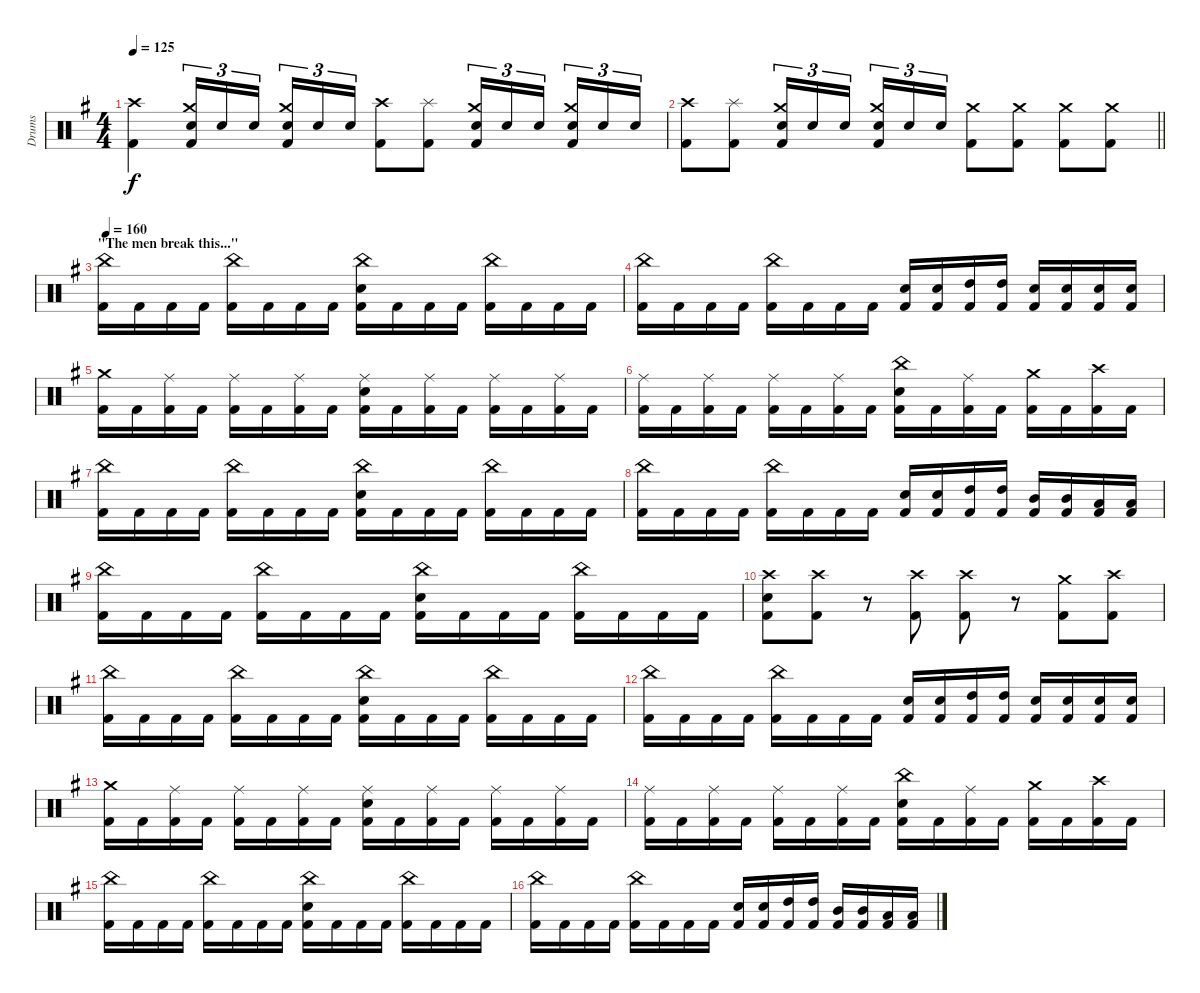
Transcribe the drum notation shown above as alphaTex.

\track ("Drums" "Drums") {instrument percussion}
\staff {score}
\articulation defaults
\ts (4 4)
\tempo 125
\clef neutral
\ks g
("Crash high (hit)" "Kick (hit) 2").4{dy f} ("Crash medium (hit)" "Snare (hit) 2" "Kick (hit) 2").16{tu (3 2)} "Snare (hit) 2".16{tu (3 2)} "Snare (hit) 2".16{tu (3 2)} ("Crash medium (hit)" "Snare (hit) 2" "Kick (hit) 2").16{tu (3 2)} "Snare (hit) 2".16{tu (3 2)} "Snare (hit) 2".16{tu (3 2)} ("Crash high (hit)" "Kick (hit) 2").8 ("Splash (hit)" "Kick (hit) 2").8 ("Crash medium (hit)" "Snare (hit) 2" "Kick (hit) 2").16{tu (3 2)} "Snare (hit) 2".16{tu (3 2)} "Snare (hit) 2".16{tu (3 2)} ("Crash medium (hit)" "Snare (hit) 2" "Kick (hit) 2").16{tu (3 2)} "Snare (hit) 2".16{tu (3 2)} "Snare (hit) 2".16{tu (3 2)} |
\barLineRight lightlight
("Crash high (hit)" "Kick (hit) 2").8 ("Splash (hit)" "Kick (hit) 2").8 ("Crash medium (hit)" "Snare (hit) 2" "Kick (hit) 2").16{tu (3 2)} "Snare (hit) 2".16{tu (3 2)} "Snare (hit) 2".16{tu (3 2)} ("Crash medium (hit)" "Snare (hit) 2" "Kick (hit) 2").16{tu (3 2)} "Snare (hit) 2".16{tu (3 2)} "Snare (hit) 2".16{tu (3 2)} ("Crash medium (hit)" "Kick (hit) 2").8 ("Crash medium (hit)" "Kick (hit) 2").8 ("Crash medium (hit)" "Kick (hit) 2").8 ("Crash medium (hit)" "Kick (hit) 2").8 |
\section ("" "\"The men break this...\"")
\tempo 160
("China (hit)" "Kick (hit) 2").16 "Kick (hit) 2".16 "Kick (hit) 2".16 "Kick (hit) 2".16 ("China (hit)" "Kick (hit) 2").16 "Kick (hit) 2".16 "Kick (hit) 2".16 "Kick (hit) 2".16 ("China (hit)" "Snare (hit) 2" "Kick (hit) 2").16 "Kick (hit) 2".16 "Kick (hit) 2".16 "Kick (hit) 2".16 ("China (hit)" "Kick (hit) 2").16 "Kick (hit) 2".16 "Kick (hit) 2".16 "Kick (hit) 2".16 |
("China (hit)" "Kick (hit) 2").16 "Kick (hit) 2".16 "Kick (hit) 2".16 "Kick (hit) 2".16 ("China (hit)" "Kick (hit) 2").16 "Kick (hit) 2".16 "Kick (hit) 2".16 "Kick (hit) 2".16 ("Snare (hit) 2" "Kick (hit) 2").16 ("Snare (hit) 2" "Kick (hit) 2").16 ("High Tom (hit)" "Kick (hit) 2").16 ("High Tom (hit)" "Kick (hit) 2").16 ("Snare (hit) 2" "Kick (hit) 2").16 ("Snare (hit) 2" "Kick (hit) 2").16 ("Snare (hit) 2" "Kick (hit) 2").16 ("Snare (hit) 2" "Kick (hit) 2").16 |
("Crash medium (hit)" "Kick (hit) 2").16 "Kick (hit) 2".16 ("Ride (middle)" "Kick (hit) 2").16 "Kick (hit) 2".16 ("Ride (middle)" "Kick (hit) 2").16 "Kick (hit) 2".16 ("Ride (middle)" "Kick (hit) 2").16 "Kick (hit) 2".16 ("Ride (middle)" "Snare (hit) 2" "Kick (hit) 2").16 "Kick (hit) 2".16 ("Ride (middle)" "Kick (hit) 2").16 "Kick (hit) 2".16 ("Ride (middle)" "Kick (hit) 2").16 "Kick (hit) 2".16 ("Ride (middle)" "Kick (hit) 2").16 "Kick (hit) 2".16 |
("Ride (middle)" "Kick (hit) 2").16 "Kick (hit) 2".16 ("Ride (middle)" "Kick (hit) 2").16 "Kick (hit) 2".16 ("Ride (middle)" "Kick (hit) 2").16 "Kick (hit) 2".16 ("Ride (middle)" "Kick (hit) 2").16 "Kick (hit) 2".16 ("China (hit)" "Snare (hit) 2" "Kick (hit) 2").16 "Kick (hit) 2".16 ("Ride (middle)" "Kick (hit) 2").16 "Kick (hit) 2".16 ("Crash medium (hit)" "Kick (hit) 2").16 "Kick (hit) 2".16 ("Crash high (hit)" "Kick (hit) 2").16 "Kick (hit) 2".16 |
("China (hit)" "Kick (hit) 2").16 "Kick (hit) 2".16 "Kick (hit) 2".16 "Kick (hit) 2".16 ("China (hit)" "Kick (hit) 2").16 "Kick (hit) 2".16 "Kick (hit) 2".16 "Kick (hit) 2".16 ("China (hit)" "Snare (hit) 2" "Kick (hit) 2").16 "Kick (hit) 2".16 "Kick (hit) 2".16 "Kick (hit) 2".16 ("China (hit)" "Kick (hit) 2").16 "Kick (hit) 2".16 "Kick (hit) 2".16 "Kick (hit) 2".16 |
("China (hit)" "Kick (hit) 2").16 "Kick (hit) 2".16 "Kick (hit) 2".16 "Kick (hit) 2".16 ("China (hit)" "Kick (hit) 2").16 "Kick (hit) 2".16 "Kick (hit) 2".16 "Kick (hit) 2".16 ("Snare (hit) 2" "Kick (hit) 2").16 ("Snare (hit) 2" "Kick (hit) 2").16 ("High Tom (hit)" "Kick (hit) 2").16 ("High Tom (hit)" "Kick (hit) 2").16 ("Mid Tom (hit)" "Kick (hit) 2").16 ("Mid Tom (hit)" "Kick (hit) 2").16 ("Low Tom (hit)" "Kick (hit) 2").16 ("Low Tom (hit)" "Kick (hit) 2").16 |
("China (hit)" "Kick (hit) 2").16 "Kick (hit) 2".16 "Kick (hit) 2".16 "Kick (hit) 2".16 ("China (hit)" "Kick (hit) 2").16 "Kick (hit) 2".16 "Kick (hit) 2".16 "Kick (hit) 2".16 ("China (hit)" "Snare (hit) 2" "Kick (hit) 2").16 "Kick (hit) 2".16 "Kick (hit) 2".16 "Kick (hit) 2".16 ("China (hit)" "Kick (hit) 2").16 "Kick (hit) 2".16 "Kick (hit) 2".16 "Kick (hit) 2".16 |
("Crash high (hit)" "Snare (hit) 2" "Kick (hit) 2").8 ("Crash high (hit)" "Kick (hit) 2").8 r.8 ("Crash high (hit)" "Kick (hit) 2").8 ("Crash high (hit)" "Kick (hit) 2").8 r.8 ("Crash medium (hit)" "Kick (hit) 2").8 ("Crash high (hit)" "Kick (hit) 2").8 |
("China (hit)" "Kick (hit) 2").16 "Kick (hit) 2".16 "Kick (hit) 2".16 "Kick (hit) 2".16 ("China (hit)" "Kick (hit) 2").16 "Kick (hit) 2".16 "Kick (hit) 2".16 "Kick (hit) 2".16 ("China (hit)" "Snare (hit) 2" "Kick (hit) 2").16 "Kick (hit) 2".16 "Kick (hit) 2".16 "Kick (hit) 2".16 ("China (hit)" "Kick (hit) 2").16 "Kick (hit) 2".16 "Kick (hit) 2".16 "Kick (hit) 2".16 |
("China (hit)" "Kick (hit) 2").16 "Kick (hit) 2".16 "Kick (hit) 2".16 "Kick (hit) 2".16 ("China (hit)" "Kick (hit) 2").16 "Kick (hit) 2".16 "Kick (hit) 2".16 "Kick (hit) 2".16 ("Snare (hit) 2" "Kick (hit) 2").16 ("Snare (hit) 2" "Kick (hit) 2").16 ("High Tom (hit)" "Kick (hit) 2").16 ("High Tom (hit)" "Kick (hit) 2").16 ("Snare (hit) 2" "Kick (hit) 2").16 ("Snare (hit) 2" "Kick (hit) 2").16 ("Snare (hit) 2" "Kick (hit) 2").16 ("Snare (hit) 2" "Kick (hit) 2").16 |
("Crash medium (hit)" "Kick (hit) 2").16 "Kick (hit) 2".16 ("Ride (middle)" "Kick (hit) 2").16 "Kick (hit) 2".16 ("Ride (middle)" "Kick (hit) 2").16 "Kick (hit) 2".16 ("Ride (middle)" "Kick (hit) 2").16 "Kick (hit) 2".16 ("Ride (middle)" "Snare (hit) 2" "Kick (hit) 2").16 "Kick (hit) 2".16 ("Ride (middle)" "Kick (hit) 2").16 "Kick (hit) 2".16 ("Ride (middle)" "Kick (hit) 2").16 "Kick (hit) 2".16 ("Ride (middle)" "Kick (hit) 2").16 "Kick (hit) 2".16 |
("Ride (middle)" "Kick (hit) 2").16 "Kick (hit) 2".16 ("Ride (middle)" "Kick (hit) 2").16 "Kick (hit) 2".16 ("Ride (middle)" "Kick (hit) 2").16 "Kick (hit) 2".16 ("Ride (middle)" "Kick (hit) 2").16 "Kick (hit) 2".16 ("China (hit)" "Snare (hit) 2" "Kick (hit) 2").16 "Kick (hit) 2".16 ("Ride (middle)" "Kick (hit) 2").16 "Kick (hit) 2".16 ("Crash medium (hit)" "Kick (hit) 2").16 "Kick (hit) 2".16 ("Crash high (hit)" "Kick (hit) 2").16 "Kick (hit) 2".16 |
("China (hit)" "Kick (hit) 2").16 "Kick (hit) 2".16 "Kick (hit) 2".16 "Kick (hit) 2".16 ("China (hit)" "Kick (hit) 2").16 "Kick (hit) 2".16 "Kick (hit) 2".16 "Kick (hit) 2".16 ("China (hit)" "Snare (hit) 2" "Kick (hit) 2").16 "Kick (hit) 2".16 "Kick (hit) 2".16 "Kick (hit) 2".16 ("China (hit)" "Kick (hit) 2").16 "Kick (hit) 2".16 "Kick (hit) 2".16 "Kick (hit) 2".16 |
("China (hit)" "Kick (hit) 2").16 "Kick (hit) 2".16 "Kick (hit) 2".16 "Kick (hit) 2".16 ("China (hit)" "Kick (hit) 2").16 "Kick (hit) 2".16 "Kick (hit) 2".16 "Kick (hit) 2".16 ("Snare (hit) 2" "Kick (hit) 2").16 ("Snare (hit) 2" "Kick (hit) 2").16 ("High Tom (hit)" "Kick (hit) 2").16 ("High Tom (hit)" "Kick (hit) 2").16 ("Mid Tom (hit)" "Kick (hit) 2").16 ("Mid Tom (hit)" "Kick (hit) 2").16 ("Low Tom (hit)" "Kick (hit) 2").16 ("Low Tom (hit)" "Kick (hit) 2").16
